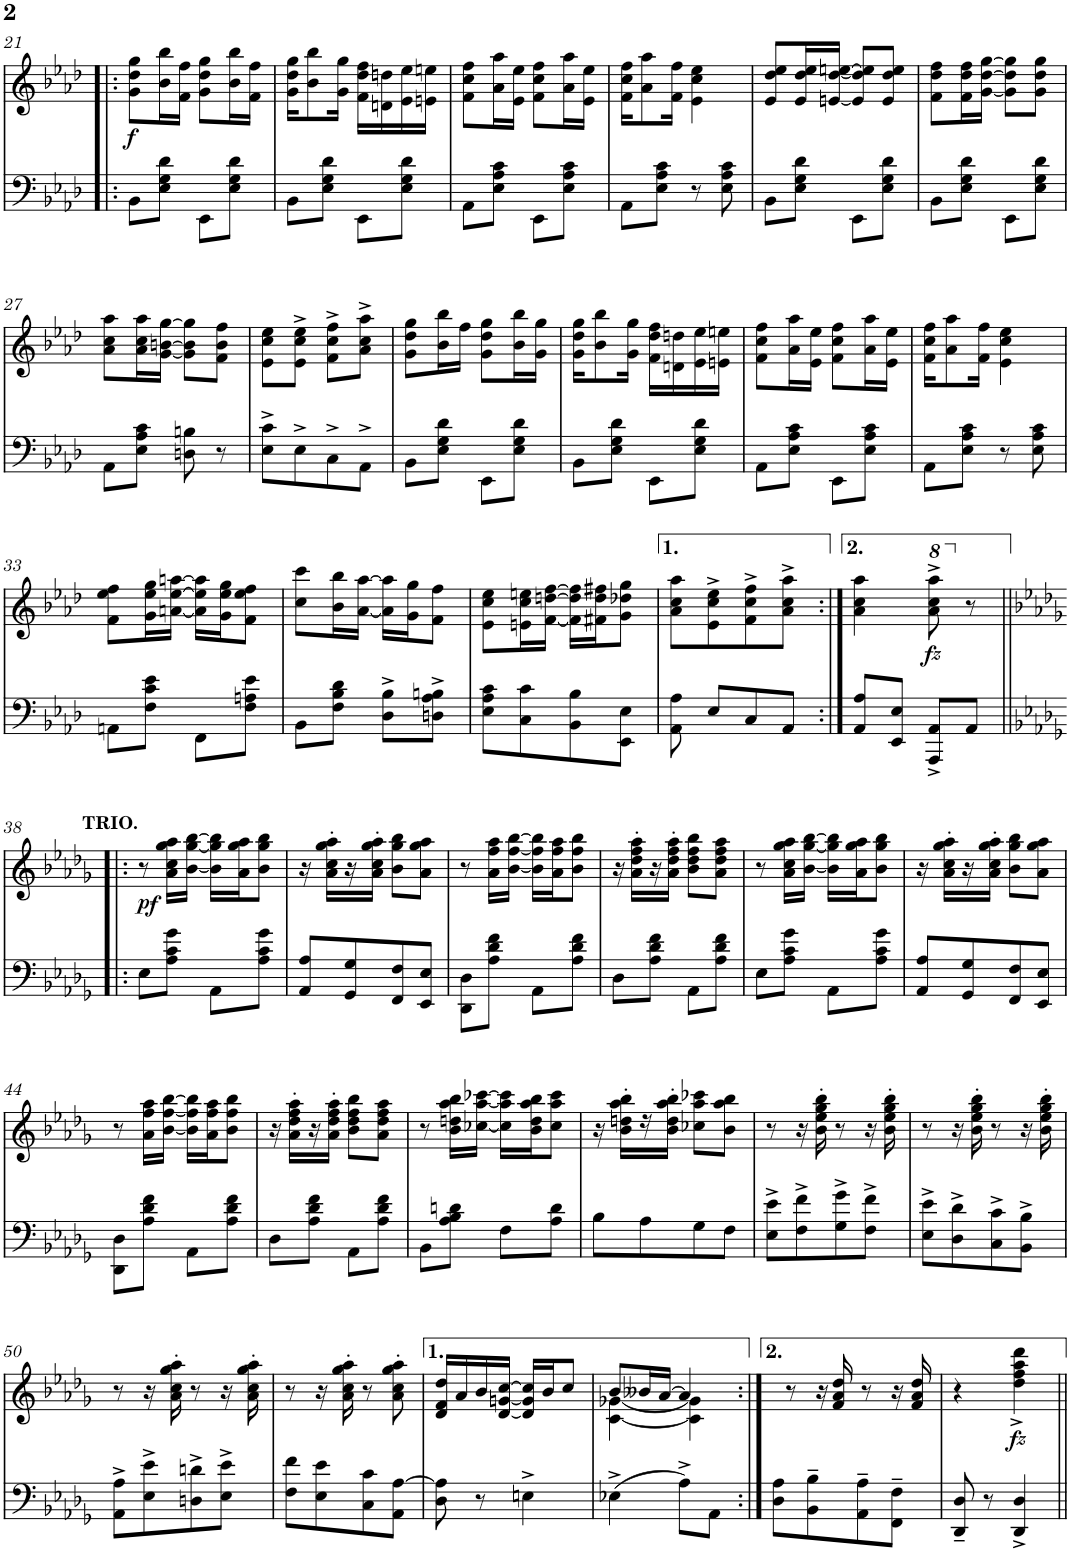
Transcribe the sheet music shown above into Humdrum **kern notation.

**kern	**kern	**dynam
*part2	*part1	*part1
*staff2	*staff1	*staff1
*I".	*I"1	*
!!LO:PB:g=z
*clefF4	*clefG2	*
*k[b-e-a-d-]	*k[b-e-a-d-]	*
*A-:	*A-:	*
*M2/4	*M2/4	*
=21!|:	=21!|:	=21!|:
!	!	!LO:DY:b
8BB-\L	8g\ 8dd-\ 8gg\L	f
8E-\ 8G\ 8d-\J	16b-\ 16bb-\L	.
.	16f\ 16ff\JJ	.
8EE-\L	8g\ 8dd-\ 8gg\L	.
8E-\ 8G\ 8d-\J	16b-\ 16bb-\L	.
.	16f\ 16ff\JJ	.
=22	=22	=22
8BB-\L	16g\ 16dd-\ 16gg\KL	.
.	8b-\ 8bb-\	.
8E-\ 8G\ 8d-\J	.	.
.	16g\ 16gg\Jk	.
8EE-\L	16f\ 16dd-\ 16ff\LL	.
.	16dn\ 16ddn\	.
8E-\ 8G\ 8d-\J	16e-\ 16ee-\	.
.	16en\ 16een\JJ	.
=23	=23	=23
8AA-\L	8f\ 8cc\ 8ff\L	.
8E-\ 8A-\ 8c\J	16a-\ 16aa-\L	.
.	16e-\ 16ee-\JJ	.
8EE-\L	8f\ 8cc\ 8ff\L	.
8E-\ 8A-\ 8c\J	16a-\ 16aa-\L	.
.	16e-\ 16ee-\JJ	.
=24	=24	=24
8AA-\L	16f\ 16cc\ 16ff\KL	.
.	8a-\ 8aa-\	.
8E-\ 8A-\ 8c\J	.	.
.	16f\ 16ff\Jk	.
8r	4e-\ 4cc\ 4ee-\	.
8E-\ 8A-\ 8c\	.	.
=25	=25	=25
8BB-\L	8e-/ 8dd-/ 8ee-/L	.
8E-\ 8G\ 8d-\J	16e-/ 16dd-/ 16ee-/L	.
.	[16en/ [16dd-/ [16een/JJ	.
8EE-\L	8e/] 8dd-/] 8ee/]L	.
8E-\ 8G\ 8d-\J	8e/ 8dd-/ 8ee/J	.
=26	=26	=26
8BB-\L	8f\ 8dd-\ 8ff\L	.
8E-\ 8G\ 8d-\J	16f\ 16dd-\ 16ff\L	.
.	[16g\ [16dd-\ [16gg\JJ	.
8EE-\L	8g\] 8dd-\] 8gg\]L	.
8E-\ 8G\ 8d-\J	8g\ 8dd-\ 8gg\J	.
!!LO:LB:g=z
=27	=27	=27
8AA-\L	8a-\ 8cc\ 8aa-\L	.
8E-\ 8A-\ 8c\J	16a-\ 16cc\ 16aa-\L	.
.	[16g\ [16bn\ [16gg\JJ	.
8Dn\ 8Bn\	8g\] 8b\] 8gg\]L	.
8r	8f\ 8b\ 8ff\J	.
=28	=28	=28
8E-\^ 8c\^L	8e-\ 8cc\ 8ee-\L	.
8E-^\	8e-\^ 8cc\^ 8ee-\^J	.
8C^\	8f\^ 8cc\^ 8ff\^L	.
8AA-^\J	8a-\^ 8cc\^ 8aa-\^J	.
=29	=29	=29
8BB-\L	8g\ 8dd-\ 8gg\L	.
8E-\ 8G\ 8d-\J	16b-\ 16bb-\L	.
.	16ff\JJ	.
8EE-\L	8g\ 8dd-\ 8gg\L	.
8E-\ 8G\ 8d-\J	16b-\ 16bb-\L	.
.	16g\ 16gg\JJ	.
=30	=30	=30
8BB-\L	16g\ 16dd-\ 16gg\KL	.
.	8b-\ 8bb-\	.
8E-\ 8G\ 8d-\J	.	.
.	16g\ 16gg\Jk	.
8EE-\L	16f\ 16dd-\ 16ff\LL	.
.	16dn\ 16ddn\	.
8E-\ 8G\ 8d-\J	16e-\ 16ee-\	.
.	16en\ 16een\JJ	.
=31	=31	=31
8AA-\L	8f\ 8cc\ 8ff\L	.
8E-\ 8A-\ 8c\J	16a-\ 16aa-\L	.
.	16e-\ 16ee-\JJ	.
8EE-\L	8f\ 8cc\ 8ff\L	.
8E-\ 8A-\ 8c\J	16a-\ 16aa-\L	.
.	16e-\ 16ee-\JJ	.
=32	=32	=32
8AA-\L	16f\ 16cc\ 16ff\KL	.
.	8a-\ 8aa-\	.
8E-\ 8A-\ 8c\J	.	.
.	16f\ 16ff\Jk	.
8r	4e-\ 4cc\ 4ee-\	.
8E-\ 8A-\ 8c\	.	.
!!LO:LB:g=z
=33	=33	=33
8AAn\L	8f\ 8ee-\ 8ff\L	.
8F\ 8c\ 8e-\J	16g\ 16ee-\ 16gg\L	.
.	[16an\ [16ee-\ [16aan\JJ	.
8FF\L	16a\] 16ee-\] 16aa\]LL	.
.	16g\ 16ee-\ 16gg\J	.
8F\ 8An\ 8e-\J	8f\ 8ee-\ 8ff\J	.
=34	=34	=34
8BB-\L	8cc\ 8ccc\L	.
8F\ 8B-\ 8d-\J	16b-\ 16bb-\L	.
.	[16a-\ [16aa-\JJ	.
8D-\^ 8B-\^L	16a-\] 16aa-\]LL	.
.	16g\ 16gg\J	.
8Dn\^ 8A-\^ 8Bn\^J	8f\ 8ff\J	.
=35	=35	=35
8E-\ 8A-\ 8c\L	8e-\ 8cc\ 8ee-\L	.
8C\ 8c\	16en\ 16cc\ 16een\L	.
.	[16f\ [16ddn\ [16ff\JJ	.
8BB-\ 8B-\	16f\] 16dd\] 16ff\]LL	.
.	16f#X\ 16dd\ 16ff#X\J	.
8EE-\ 8E-\J	8g\ 8dd-X\ 8gg\J	.
=36	=36	=36
8AA-\ 8A-\	8a-\ 8cc\ 8aa-\L	.
8E-/L	8e-\^ 8cc\^ 8ee-\^	.
8C/	8f\^ 8cc\^ 8ff\^	.
8AA-/J	8a-\^ 8cc\^ 8aa-\^J	.
=37:|!	=37:|!	=37:|!
8AA-/ 8A-/L	4a-\ 4cc\ 4aa-\	.
8EE-/ 8E-/J	.	.
*	*8va	*
!	!	!LO:DY:b
8AAA-/^ 8AA-/^L	8aa-\^ 8ccc\^ 8aaa-\^	fz
*	*X8va	*
8AA-/J	8r	.
!!LO:LB:g=z
=38!|:	=38!|:	=38!|:
*k[b-e-a-d-g-]	*k[b-e-a-d-g-]	*
!	!LO:TX:a:B:t=TRIO.	!
!	!	!LO:DY:b
!	!	!LO:DY:n=1:b
8E-\L	8r	p other-dynamics
!	!	!LO:DY:n=2:b
8A-\ 8c\ 8g-\J	16a-\ 16cc\ 16gg-\ 16aa-\LL	f
.	[16b-\ [<16gg-\ [16bb-\JJ	.
8AA-\L	16b-\] 16gg-\] 16bb-\]LL	.
.	16a-\ 16gg-\ 16aa-\J	.
8A-\ 8c\ 8g-\J	8b-\ 8gg-\ 8bb-\J	.
=39	=39	=39
8AA-/ 8A-/L	16r	.
.	16a-\' 16cc\' 16gg-\' 16aa-\'LL	.
8GG-/ 8G-/	16r	.
.	16a-\' 16cc\' 16gg-\' 16aa-\'JJ	.
8FF/ 8F/	8b-\ 8gg-\ 8bb-\L	.
8EE-/ 8E-/J	8a-\ 8gg-\ 8aa-\J	.
=40	=40	=40
8DD-\ 8D-\L	8r	.
8A-\ 8d-\ 8f\J	16a-\ 16ff\ 16aa-\LL	.
.	[16b-\ [<16ff\ [16bb-\JJ	.
8AA-\L	16b-\] 16ff\] 16bb-\]LL	.
.	16a-\ 16ff\ 16aa-\J	.
8A-\ 8d-\ 8f\J	8b-\ 8ff\ 8bb-\J	.
=41	=41	=41
8D-\L	16r	.
.	16a-\' 16dd-\' 16ff\' 16aa-\'LL	.
8A-\ 8d-\ 8f\J	16r	.
.	16a-\' 16dd-\' 16ff\' 16aa-\'JJ	.
8AA-\L	8b-\ 8dd-\ 8ff\ 8bb-\L	.
8A-\ 8d-\ 8f\J	8a-\ 8dd-\ 8ff\ 8aa-\J	.
=42	=42	=42
8E-\L	8r	.
8A-\ 8c\ 8g-\J	16a-\ 16cc\ 16gg-\ 16aa-\LL	.
.	[16b-\ [<16gg-\ [16bb-\JJ	.
8AA-\L	16b-\] 16gg-\] 16bb-\]LL	.
.	16a-\ 16gg-\ 16aa-\J	.
8A-\ 8c\ 8g-\J	8b-\ 8gg-\ 8bb-\J	.
=43	=43	=43
8AA-/ 8A-/L	16r	.
.	16a-\' 16cc\' 16gg-\' 16aa-\'LL	.
8GG-/ 8G-/	16r	.
.	16a-\' 16cc\' 16gg-\' 16aa-\'JJ	.
8FF/ 8F/	8b-\ 8gg-\ 8bb-\L	.
8EE-/ 8E-/J	8a-\ 8gg-\ 8aa-\J	.
!!LO:LB:g=z
=44	=44	=44
*k[b-e-a-d-g-]	*	*
8DD-\ 8D-\L	8r	.
8A-\ 8d-\ 8f\J	16a-\ 16ff\ 16aa-\LL	.
.	[16b-\ [<16ff\ [16bb-\JJ	.
8AA-\L	16b-\] 16ff\] 16bb-\]LL	.
.	16a-\ 16ff\ 16aa-\J	.
8A-\ 8d-\ 8f\J	8b-\ 8ff\ 8bb-\J	.
=45	=45	=45
8D-\L	16r	.
.	16a-\' 16dd-\' 16ff\' 16aa-\'LL	.
8A-\ 8d-\ 8f\J	16r	.
.	16a-\' 16dd-\' 16ff\' 16aa-\'JJ	.
8AA-\L	8b-\ 8dd-\ 8ff\ 8bb-\L	.
8A-\ 8d-\ 8f\J	8a-\ 8dd-\ 8ff\ 8aa-\J	.
=46	=46	=46
8BB-\L	8r	.
8A-\ 8B-\ 8dn\J	16b-\ 16ddn\ 16aa-\ 16bb-\LL	.
.	[16cc-X\ [<16aa-\ [16ccc-X\JJ	.
8F\L	16cc-\] 16aa-\] 16ccc-\]LL	.
.	16b-\ 16dd\ 16aa-\ 16bb-\J	.
8A-\ 8d\J	8cc-\ 8aa-\ 8ccc-\J	.
=47	=47	=47
8B-\L	16r	.
.	16b-\' 16ddn\' 16aa-\' 16bb-\'LL	.
8A-\	16r	.
.	16b-\' 16dd\' 16aa-\' 16bb-\'JJ	.
8G-\	8cc-X\ 8aa-\ 8ccc-X\L	.
8F\J	8b-\ 8aa-\ 8bb-\J	.
=48	=48	=48
8E-\^ 8e-\^L	8r	.
8F\^ 8f\^	16r	.
.	16b-\' 16ee-\' 16gg-\' 16bb-\'	.
8G-\^ 8g-\^	8r	.
8F\^ 8f\^J	16r	.
.	16b-\' 16ee-\' 16gg-\' 16bb-\'	.
=49	=49	=49
8E-\^ 8e-\^L	8r	.
8D-\^ 8d-\^	16r	.
.	16b-\' 16ee-\' 16gg-\' 16bb-\'	.
8C\^ 8c\^	8r	.
8BB-\^ 8B-\^J	16r	.
.	16b-\' 16ee-\' 16gg-\' 16bb-\'	.
!!LO:LB:g=z
=50	=50	=50
8AA-\^ 8A-\^L	8r	.
8E-\^ 8e-\^	16r	.
.	16a-\' 16cc\' 16gg-\' 16aa-\'	.
8Dn\^ 8dn\^	8r	.
8E-\^ 8e-\^J	16r	.
.	16a-\' 16cc\' 16gg-\' 16aa-\'	.
=51	=51	=51
8F\ 8f\L	8r	.
8E-\ 8e-\	16r	.
.	16a-\' 16cc\' 16gg-\' 16aa-\'	.
8C\ 8c\	8r	.
8AA-\ [8A-\J	8a-\' 8cc\' 8gg-\' 8aa-\'	.
=52	=52	=52
8D-\ 8A-\]	16d-/ 16f/ 16dd-/LL	.
.	16a-/	.
8r	16b-/	.
.	[16d-/ [16gn/ [16cc/JJ	.
4En^\	16d-/] 16g/] 16cc/]LL	.
.	16b-/J	.
.	8cc/J	.
=53	=53	=53
*	*^	*
(4E-X^\	8b-/L	[4c\ [4g-X\	.
.	16b--X/L	.	.
.	[16a-/JJ	.	.
8A-^\L)	4a-/]	4c\] 4g-\]	.
8AA-\J	.	.	.
*	*v	*v	*
=54:|!	=54:|!	=54:|!
8D-\ 8A-\L	8r	.
8BB-\~ 8B-\~	16r	.
.	16f/ 16a-/ 16dd-/	.
8AA-\~ 8A-\~	8r	.
8FF\~ 8F\~J	16r	.
.	16f/ 16a-/ 16dd-/	.
=55	=55	=55
8DD-/~ 8D-/~	4r	.
8r	.	.
!	!	!LO:DY:b
4DD-/^ 4D-/^	4dd-\^< 4ff\^< 4aa-\^< 4ddd-\^<	fz
=||	=||	=||
*-	*-	*-
